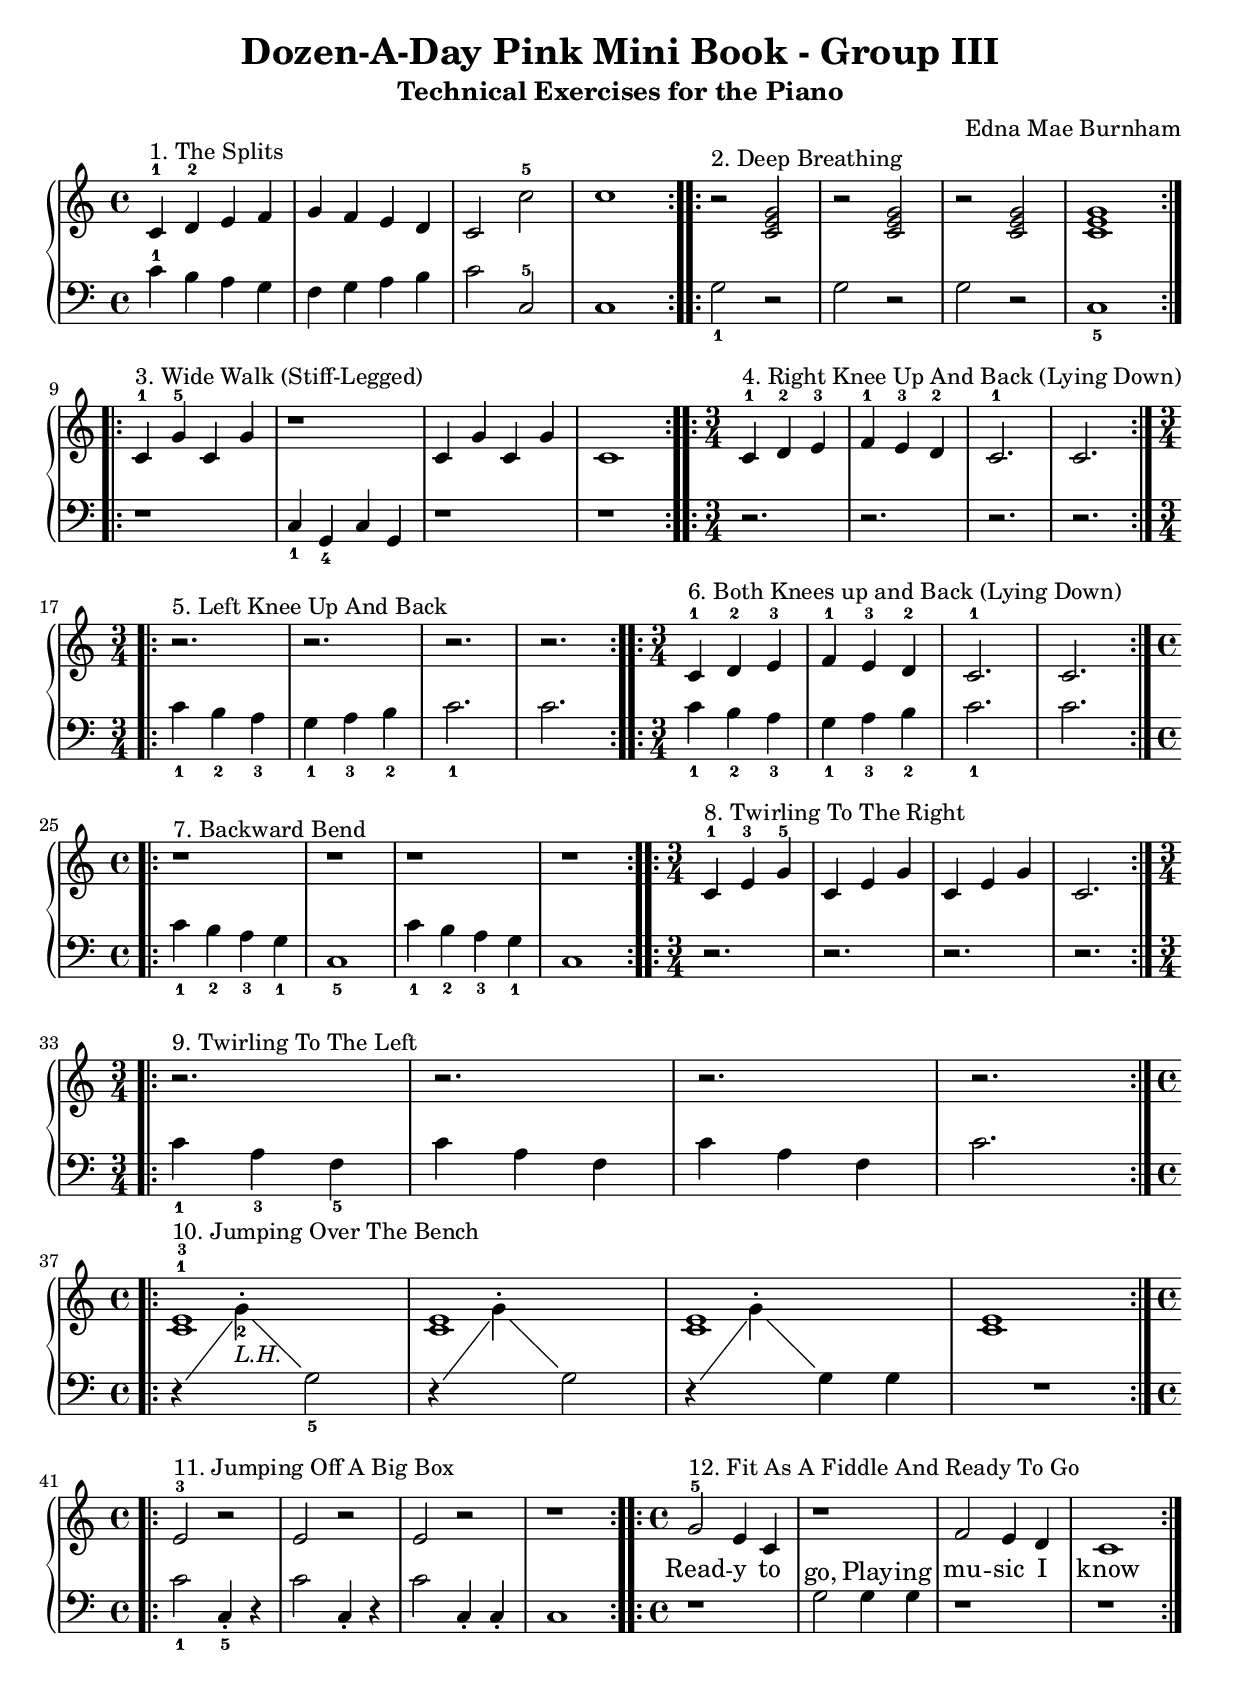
\version "2.22.1"
\include "articulate.ly"

\header {
  title = "Dozen-A-Day Pink Mini Book - Group III"
  subtitle = "Technical Exercises for the Piano"
  composer = "Edna Mae Burnham"
}

\paper {
  #(set-paper-size "a4")
}

\layout {
  \context {
    \Voice
    \consists "Melody_engraver"
    \override Stem #'neutral-direction = #'()
  }
}

global = {
  \key c \major
  \time 4/4
}


right = \relative c' {
    \global
    \repeat volta 2 {c4-1^"1. The Splits" d4-2 e4 f4 | g4 f4 e4 d4 | c2 c'2-5 | c1 }

    \repeat volta 2 {r2^"2. Deep Breathing" <<c,2 e2 g2>>| r2 <<c,2 e2 g2>>|r2 <<c,2 e2 g2>>| <<c,1 e1 g1>>}
    \break
    \repeat volta 2 {c,4-1^"3. Wide Walk (Stiff-Legged)" g'4-5 c,4 g'4 | r1 | c,4 g'4 c,4 g'4 | c,1} 

    \repeat volta 2 {
      \time 3/4
        c4-1^"4. Right Knee Up And Back (Lying Down)" d4-2 e4-3| f4-1 e4-3 d4-2 | c2.-1 |  c2. 
    }

    \break
    \repeat volta 2 { 
      \time 3/4
      r2.^"5. Left Knee Up And Back"  | r2. | r2.| r2.  
    }
    \repeat volta 2 {
      \time 3/4
      c4-1^"6. Both Knees up and Back (Lying Down)" d4-2 e4-3| f4-1 e4-3 d4-2 | c2.-1 |  c2. 
    }

    \break
    \time 4/4
    \repeat volta 2 { 
      r1^"7. Backward Bend" |r1 |r1 | r1 
      }

    \repeat volta 2 { 
      \time 3/4
      c4-1^"8. Twirling To The Right" e4-3 g4-5 | 
      c,4 e4 g4 | 
      c,4 e4 g4 | 
      c,2.
    }

    \break

    \repeat volta 2 {
      \time 3/4
      r2.^"9. Twirling To The Left"  | r2. | r2.| r2.
    }

    \break
    
      \time 4/4
      \repeat volta 2 {
            <c e> 1-1-3^"10. Jumping Over The Bench" |
            \repeat unfold 3 {
                <c e>1 |
        }
      }
    \break

    \repeat volta 2 {
      \time 4/4
      e2-3^"11. Jumping Off A Big Box" r2 | e2 r2 | e2 r2 | r1
    }

    \repeat volta 2 {
      \time 4/4
      g2-5^"12. Fit As A Fiddle And Ready To Go" e4 c4 | r1 | f2 e4 d4 | c1
    }
    \addlyrics \with {alignBelowContext = "right"}{
      Read -- y to   mu -- sic I know 
    }
  }

  left = \relative c' {
    \global
    %One
    \repeat volta 2 {c4-1 b4 a4 g4 | f4 g4 a4 b4  | c2 c,2-5| c1}

    %Two
    \repeat volta 2 {g'2_1 r2| g2 r2 | g2 r2| c,1_5 }

    %Three
    \repeat volta 2 {r1 | c4_1 g4_4 c4 g4| r1 | r1 }

    %Four
    \repeat volta 2 { 
      r2. | r2. | r2. | r2. 
    }

    %Five
    \repeat volta 2 { 
      c'4_1 b4_2 a4_3 | g4_1 a4_3 b4_2 | c2._1 | c2.  
    }

    %Six
    \repeat volta 2 { 
      c4_1 b4_2 a4_3 | g4_1 a4_3 b4_2 | c2._1 | c2.  
    }

    %Seven
    \repeat volta 2 { 
      c4_1 b4_2 a4_3 g4_1 | c,1_5| c'4_1 b4_2 a4_3 g4_1 | c,1
    }

    %Eight
    \repeat volta 2 { 
      r2. | r2. | r2. | r2. 
    }

    %Nine
    \repeat volta 2 { 
      c'4_1 a4_3 f4_5 | c'4 a4 f4 | c'4 a4 f4 | c'2.
    }

    %Ten
    \repeat volta 2 {
       \stemDown
                \showStaffSwitch
                r4 
                    \change Staff = "right"
                    g'4-._2_\markup{\italic"L.H."}
                    \change Staff = "left"  
                    g,2_5 | 
                r4 
                    \change Staff = "right"
                    g'4-.
                    \change Staff = "left"  
                    g,2 | 
                r4 
                    \change Staff = "right"
                    g'4-.
                    \change Staff = "left"
                    g,4 g4 | 
                \stemNeutral
                \hideStaffSwitch
                R1 |
      %without the staff switch - this is how I wrote it before
      % https://music.stackexchange.com/q/118805/82475
      %r4 g'4-._2 g,2 | r4 g'4-.  g,2 | r4 g'4-. g,4 g4 | r1
    }

    %Eleven
    \repeat volta 2 {
      c2_1 c,4-._5 r4 | c'2 c,4-. r4 | c'2 c,4-. c4-. | c1 
    }

    %Twelve
    \repeat volta 2 {
      r1 | g'2 g4 g4 | r1 |  r1 
    }
    \addlyrics \with {alignAboveContext = "left"}{
       go, Play -- ing 
    }
  }


%{ REPEATS IN MIDI
To get repeats to display in proper notation in the PDF,
but to also unfold in the MIDI,
you will actually need to make two score blocks.
One score block with a \layout{}, and one with a \midi{}.
Put the \unfoldRepeats command in the midi score block.
(see 3.5.6 Using repeats with MIDI)
https://lilypond.org/doc/v2.20/Documentation/notation/using-repeats-with-midi
  %}

  %%THE MUSIC
  theMusic = {
    \new PianoStaff \with {
      instrumentName = ""
    } <<
      \new Staff = "right" \with {
        midiInstrument = "acoustic grand"
      } \right
      \new Staff = "left" \with {
        midiInstrument = "acoustic grand"
      } { \clef bass \left }
    >>
  }

  %%PDF SCORE
  \score {
    \theMusic
    \layout {
      ragged-left = ##t
      indent = 0\cm
    }
  }


  %%MIDI SCORE
  \score {
    \unfoldRepeats 
    { 
      \theMusic
    }
    \midi {
      \tempo 4=70
    }
  }
